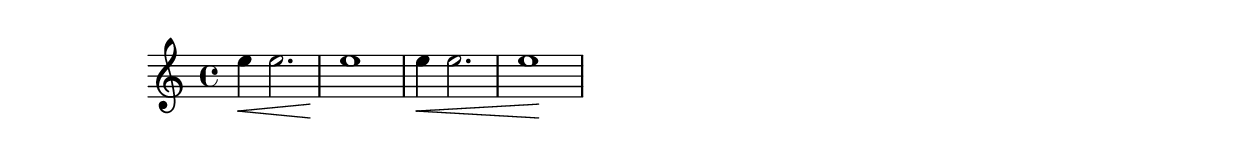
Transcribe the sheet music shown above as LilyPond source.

%% Do not edit this file; it is automatically
%% generated from LSR http://lsr.dsi.unimi.it
%% This file is in the public domain.
\version "2.13.16"

\header {
  lsrtags = "expressive-marks, tweaks-and-overrides"

%% Translation of GIT committish: 2b0dc29608d6c3f5a03ead4877ae514c647adb74
  texidoces = "
Si la nota que da fin a un regulador cae sobre la primera parte de
un compás, el regulador se detiene en la línea divisoria
inmediatamente precedente.  Se puede controlar este comportamiento
sobreescribiendo la propiedad @code{'to-barline}.

"
  doctitlees = "Establecer el comportamiento de los reguladores en las barras de compás"

%% Translation of GIT committish: 0a868be38a775ecb1ef935b079000cebbc64de40
texidocde = "
Wenn die Note, an welcher eine Crescendo-Klammer endet, die erste Note
eines Taktes ist, wird die Klammer an der vorhergehenden Tatklinie
beendet.  Dieses Verhalten kann auch mit der Eigenschaft
@code{'to-barline} geändert werden:
"
  doctitlede = "Das Verhalten von Crescendo-Klammern an Taktlinien beeinflussen"
%% Translation of GIT committish: 217cd2b9de6e783f2a5c8a42be9c70a82195ad20
  texidocfr = "
En principe, un soufflet -- (de)crescendo imprimé sous forme graphique --
commence au bord gauche de la note de départ, et se termine au
bord droit de la note d'arrivée.  Cependant, si la note d'arrivée
est sur un premier temps, le soufflet s'arrêtera au niveau de la
barre de mesure qui la précède.  Ce comportement peut être annulé
en assignant @emph{faux} (@code{#f}) à la propriété @code{'to-barline} :

"
  doctitlefr = "Soufflets et barres de mesure"


  texidoc = "
If the note which ends a hairpin falls on a downbeat, the hairpin stops
at the bar line immediately preceding.  This behavior can be controlled
by overriding the @code{'to-barline} property.

"
  doctitle = "Setting hairpin behavior at bar lines"
} % begin verbatim

\relative c'' {
  e4\< e2.
  e1\!
  \override Hairpin #'to-barline = ##f
  e4\< e2.
  e1\!
}
